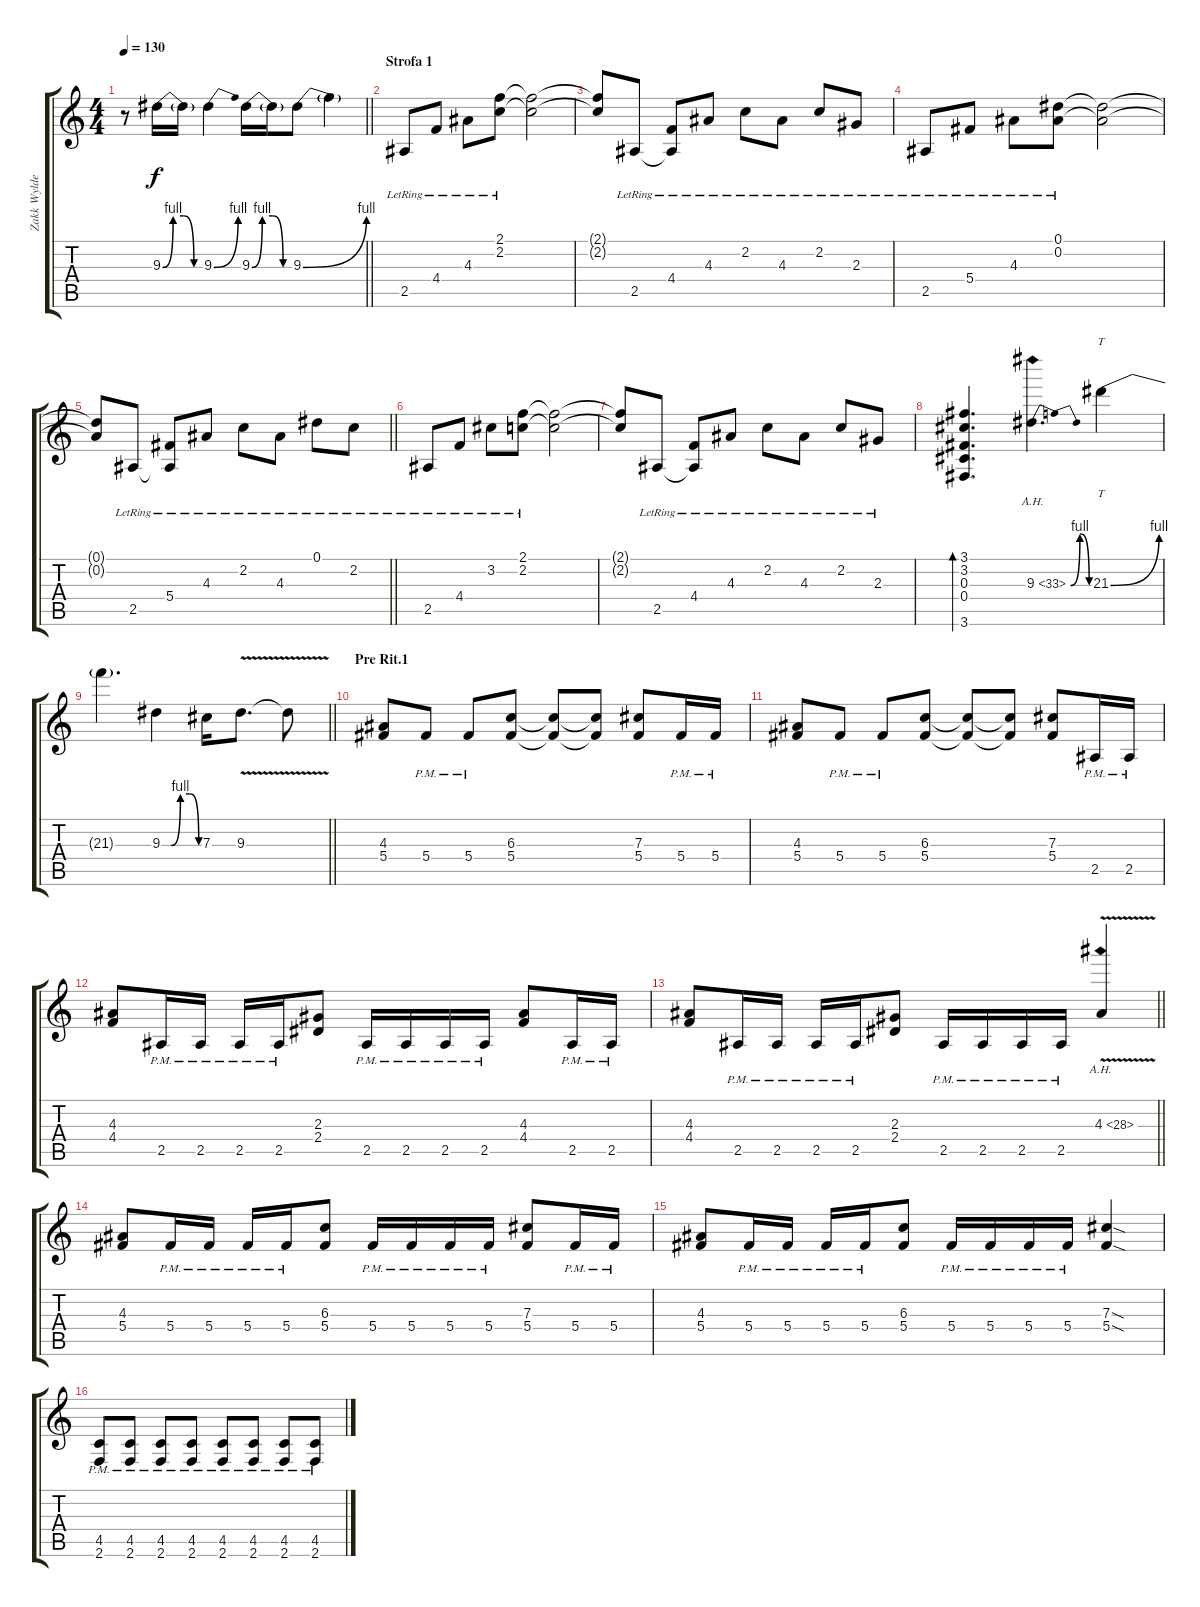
\track ("Zakk Wylde" "Zakk Wylde") {instrument overdrivenguitar}
\staff {score tabs}
\tuning (Eb4 Bb3 Gb3 Db3 Ab2 Eb2) {hide}
\ts (4 4)
\tempo 130
\clef g2
\barLineRight lightlight
\ks c
r.8{dy f} 9.3{be (custom 0 0 15 4 30 4 45 0 60 0)}.16 9.3{t}.16 9.3{be (bend 0 0 60 4)}.4 9.3{be (custom 0 0 15 4 30 4 45 0 60 0)}.16 9.3{t}.16 9.3{be (bend 0 0 60 4)}.8 9.3{t}.4 |
\section ("" "Strofa 1")
2.5{lr}.8{instrument electricguitarclean} 4.4{lr}.8 4.3{lr}.8 (2.1{lr} 2.2{lr}).8 (2.1{t} 2.2{t}).2 |
(2.1{t} 2.2{t}).8 2.5{lr}.8 (4.4{lr} 2.5{t}).8 4.3{lr}.8 2.2{lr}.8 4.3{lr}.8 2.2{lr}.8 2.3{lr}.8 |
2.5{lr}.8 5.4{lr}.8 4.3{lr}.8 (0.1{lr} 0.2{lr}).8 (0.1{t} 0.2{t}).2 |
\barLineRight lightlight
(0.1{t} 0.2{t}).8 2.5{lr}.8 (5.4{lr} 2.5{t}).8 4.3{lr}.8 2.2{lr}.8 4.3{lr}.8 0.1{lr}.8 2.2{lr}.8 |
\section ("" "")
2.5{lr}.8 4.4{lr}.8 3.2{lr}.8 (2.1{lr} 2.2{lr}).8 (2.1{t} 2.2{t}).2 |
(2.1{t} 2.2{t}).8 2.5{lr}.8 (4.4{lr} 2.5{t}).8 4.3{lr}.8 2.2{lr}.8 4.3{lr}.8 2.2{lr}.8 2.3{lr}.8 |
(3.1 3.2 0.3 0.4 3.6).4{d bd 240 instrument overdrivenguitar} 9.3{be (bendrelease 0 0 30 4 45 4 60 0) ah 24}.4{d} 21.3{be (bend 0 0 60 4)}.4{tt} |
\barLineRight lightlight
21.3{t}.4{d} 9.3{be (custom 0 0 15 0 30 4 45 4 60 0)}.4 7.3.16 9.3{v}.8{d} 9.3{t}.8 |
\section ("" "Pre Rit.1")
(4.3 5.4).8 5.4{pm}.8 5.4{pm}.8 (6.3 5.4).8 (6.3{t} 5.4{t}).8 (6.3{t} 5.4{t}).8 (7.3 5.4).8 5.4{pm}.16 5.4{pm}.16 |
(4.3 5.4).8 5.4{pm}.8 5.4{pm}.8 (6.3 5.4).8 (6.3{t} 5.4{t}).8 (6.3{t} 5.4{t}).8 (7.3 5.4).8 2.5{pm}.16 2.5{pm}.16 |
(4.3 4.4).8 2.5{pm}.16 2.5{pm}.16 2.5{pm}.16 2.5{pm}.16 (2.3 2.4).8 2.5{pm}.16 2.5{pm}.16 2.5{pm}.16 2.5{pm}.16 (4.3 4.4).8 2.5{pm}.16 2.5{pm}.16 |
\barLineRight lightlight
(4.3 4.4).8 2.5{pm}.16 2.5{pm}.16 2.5{pm}.16 2.5{pm}.16 (2.3 2.4).8 2.5{pm}.16 2.5{pm}.16 2.5{pm}.16 2.5{pm}.16 4.3{ah 24 v}.4 |
\section ("" "")
(4.3 5.4).8 5.4{pm}.16 5.4{pm}.16 5.4{pm}.16 5.4{pm}.16 (6.3 5.4).8 5.4{pm}.16 5.4{pm}.16 5.4{pm}.16 5.4{pm}.16 (7.3 5.4).8 5.4{pm}.16 5.4{pm}.16 |
(4.3 5.4).8 5.4{pm}.16 5.4{pm}.16 5.4{pm}.16 5.4{pm}.16 (6.3 5.4).8 5.4{pm}.16 5.4{pm}.16 5.4{pm}.16 5.4{pm}.16 (7.3{sod} 5.4{sod}).4 |
(4.5{pm} 2.6{pm}).8 (4.5{pm} 2.6{pm}).8 (4.5{pm} 2.6{pm}).8 (4.5{pm} 2.6{pm}).8 (4.5{pm} 2.6{pm}).8 (4.5{pm} 2.6{pm}).8 (4.5{pm} 2.6{pm}).8 (4.5{pm} 2.6{pm}).8
